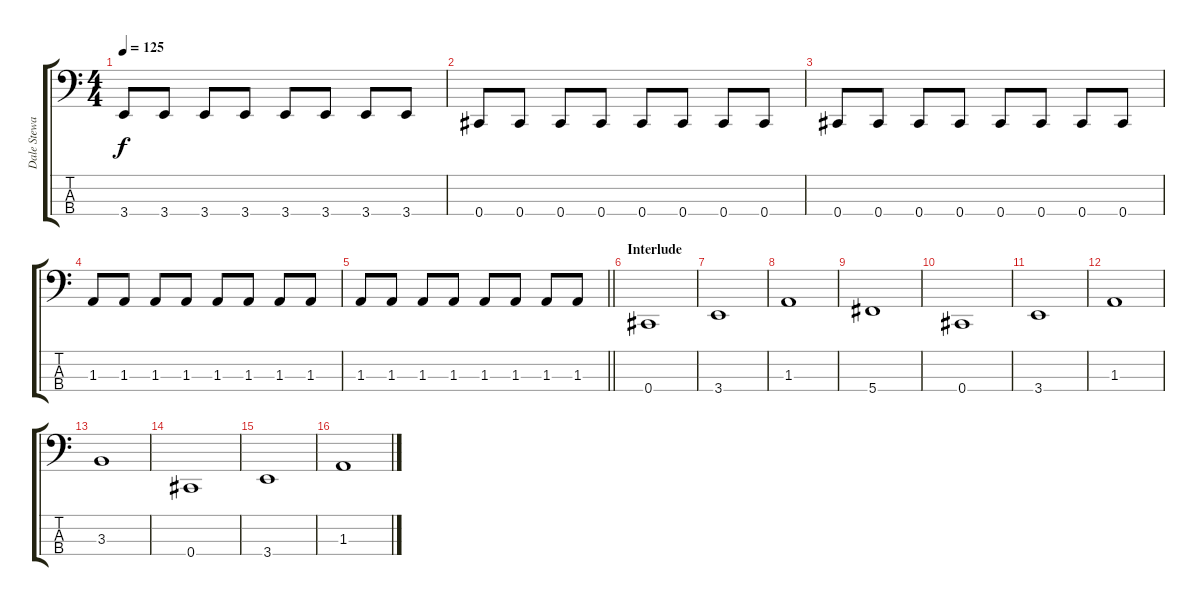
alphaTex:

\track ("Dale Stewart - Bass" "Dale Stewa") {instrument electricbasspick}
\staff {score tabs}
\tuning (Gb2 Db2 Ab1 Db1) {hide}
\ts (4 4)
\tempo 125
\clef f4
\ks c
3.4.8{dy f} 3.4.8 3.4.8 3.4.8 3.4.8 3.4.8 3.4.8 3.4.8 |
0.4.8 0.4.8 0.4.8 0.4.8 0.4.8 0.4.8 0.4.8 0.4.8 |
0.4.8 0.4.8 0.4.8 0.4.8 0.4.8 0.4.8 0.4.8 0.4.8 |
1.3.8 1.3.8 1.3.8 1.3.8 1.3.8 1.3.8 1.3.8 1.3.8 |
\barLineRight lightlight
1.3.8 1.3.8 1.3.8 1.3.8 1.3.8 1.3.8 1.3.8 1.3.8 |
\section ("" "Interlude")
0.4.1 |
3.4.1 |
1.3.1 |
5.4.1 |
0.4.1 |
3.4.1 |
1.3.1 |
3.3.1 |
0.4.1 |
3.4.1 |
1.3.1
